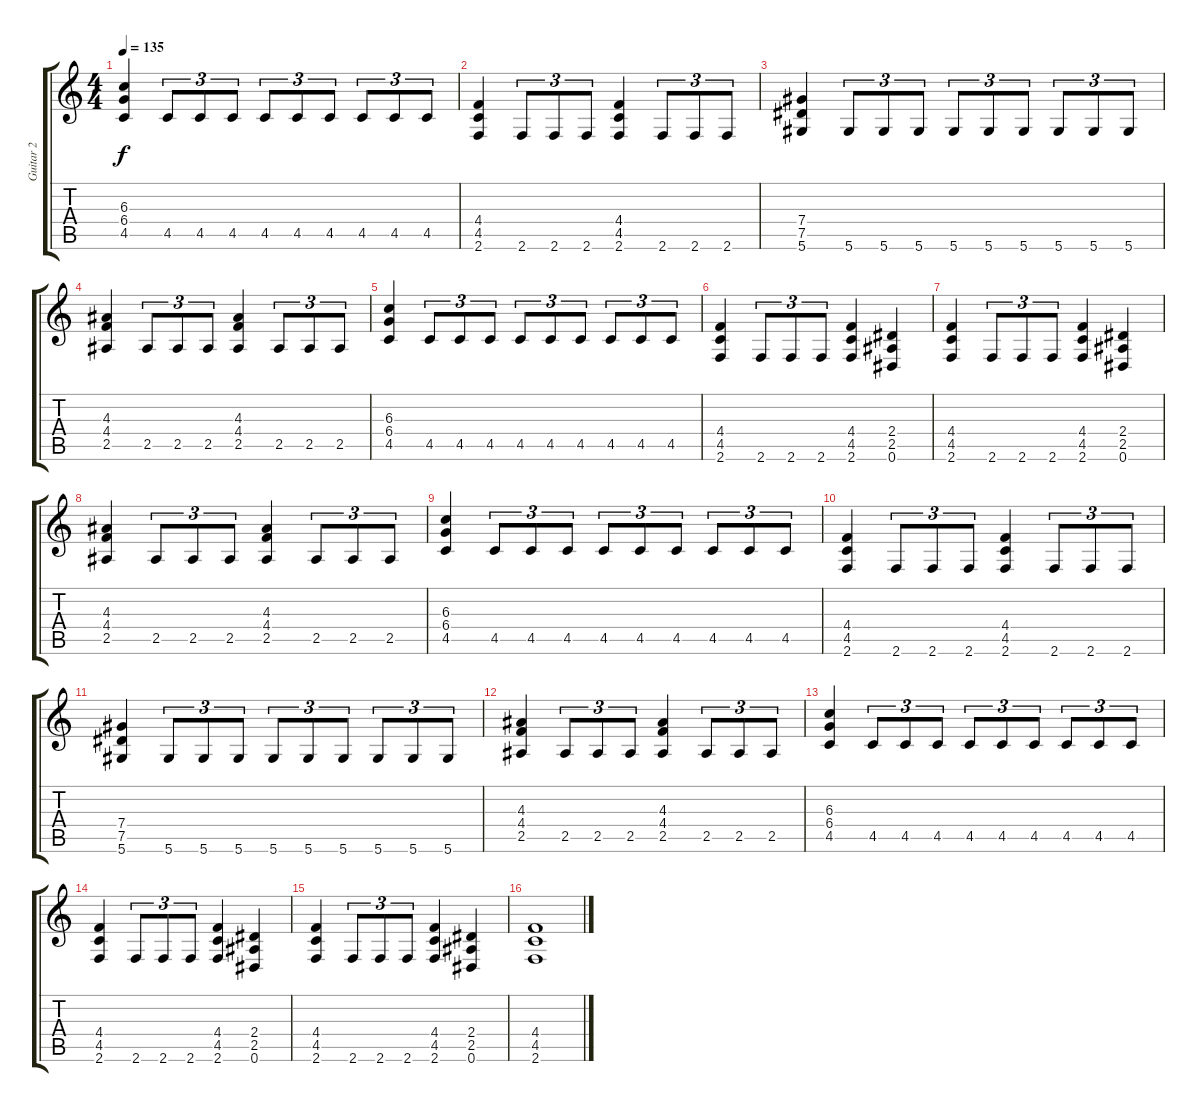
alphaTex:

\track ("Guitar 2" "Guitar 2") {instrument distortionguitar}
\staff {score tabs}
\tuning (Eb4 Bb3 Gb3 Db3 Ab2 Eb2) {hide}
\ts (4 4)
\tempo 135
\clef g2
\ks c
(6.3 6.4 4.5).4{dy f} 4.5.8{tu (3 2)} 4.5.8{tu (3 2)} 4.5.8{tu (3 2)} 4.5.8{tu (3 2)} 4.5.8{tu (3 2)} 4.5.8{tu (3 2)} 4.5.8{tu (3 2)} 4.5.8{tu (3 2)} 4.5.8{tu (3 2)} |
(4.4 4.5 2.6).4 2.6.8{tu (3 2)} 2.6.8{tu (3 2)} 2.6.8{tu (3 2)} (4.4 4.5 2.6).4 2.6.8{tu (3 2)} 2.6.8{tu (3 2)} 2.6.8{tu (3 2)} |
(7.4 7.5 5.6).4 5.6.8{tu (3 2)} 5.6.8{tu (3 2)} 5.6.8{tu (3 2)} 5.6.8{tu (3 2)} 5.6.8{tu (3 2)} 5.6.8{tu (3 2)} 5.6.8{tu (3 2)} 5.6.8{tu (3 2)} 5.6.8{tu (3 2)} |
(4.3 4.4 2.5).4 2.5.8{tu (3 2)} 2.5.8{tu (3 2)} 2.5.8{tu (3 2)} (4.3 4.4 2.5).4 2.5.8{tu (3 2)} 2.5.8{tu (3 2)} 2.5.8{tu (3 2)} |
(6.3 6.4 4.5).4 4.5.8{tu (3 2)} 4.5.8{tu (3 2)} 4.5.8{tu (3 2)} 4.5.8{tu (3 2)} 4.5.8{tu (3 2)} 4.5.8{tu (3 2)} 4.5.8{tu (3 2)} 4.5.8{tu (3 2)} 4.5.8{tu (3 2)} |
(4.4 4.5 2.6).4 2.6.8{tu (3 2)} 2.6.8{tu (3 2)} 2.6.8{tu (3 2)} (4.4 4.5 2.6).4 (2.4 2.5 0.6).4 |
(4.4 4.5 2.6).4 2.6.8{tu (3 2)} 2.6.8{tu (3 2)} 2.6.8{tu (3 2)} (4.4 4.5 2.6).4 (2.4 2.5 0.6).4 |
(4.3 4.4 2.5).4 2.5.8{tu (3 2)} 2.5.8{tu (3 2)} 2.5.8{tu (3 2)} (4.3 4.4 2.5).4 2.5.8{tu (3 2)} 2.5.8{tu (3 2)} 2.5.8{tu (3 2)} |
(6.3 6.4 4.5).4 4.5.8{tu (3 2)} 4.5.8{tu (3 2)} 4.5.8{tu (3 2)} 4.5.8{tu (3 2)} 4.5.8{tu (3 2)} 4.5.8{tu (3 2)} 4.5.8{tu (3 2)} 4.5.8{tu (3 2)} 4.5.8{tu (3 2)} |
(4.4 4.5 2.6).4 2.6.8{tu (3 2)} 2.6.8{tu (3 2)} 2.6.8{tu (3 2)} (4.4 4.5 2.6).4 2.6.8{tu (3 2)} 2.6.8{tu (3 2)} 2.6.8{tu (3 2)} |
(7.4 7.5 5.6).4 5.6.8{tu (3 2)} 5.6.8{tu (3 2)} 5.6.8{tu (3 2)} 5.6.8{tu (3 2)} 5.6.8{tu (3 2)} 5.6.8{tu (3 2)} 5.6.8{tu (3 2)} 5.6.8{tu (3 2)} 5.6.8{tu (3 2)} |
(4.3 4.4 2.5).4 2.5.8{tu (3 2)} 2.5.8{tu (3 2)} 2.5.8{tu (3 2)} (4.3 4.4 2.5).4 2.5.8{tu (3 2)} 2.5.8{tu (3 2)} 2.5.8{tu (3 2)} |
(6.3 6.4 4.5).4 4.5.8{tu (3 2)} 4.5.8{tu (3 2)} 4.5.8{tu (3 2)} 4.5.8{tu (3 2)} 4.5.8{tu (3 2)} 4.5.8{tu (3 2)} 4.5.8{tu (3 2)} 4.5.8{tu (3 2)} 4.5.8{tu (3 2)} |
(4.4 4.5 2.6).4 2.6.8{tu (3 2)} 2.6.8{tu (3 2)} 2.6.8{tu (3 2)} (4.4 4.5 2.6).4 (2.4 2.5 0.6).4 |
(4.4 4.5 2.6).4 2.6.8{tu (3 2)} 2.6.8{tu (3 2)} 2.6.8{tu (3 2)} (4.4 4.5 2.6).4 (2.4 2.5 0.6).4 |
(4.4 4.5 2.6).1
